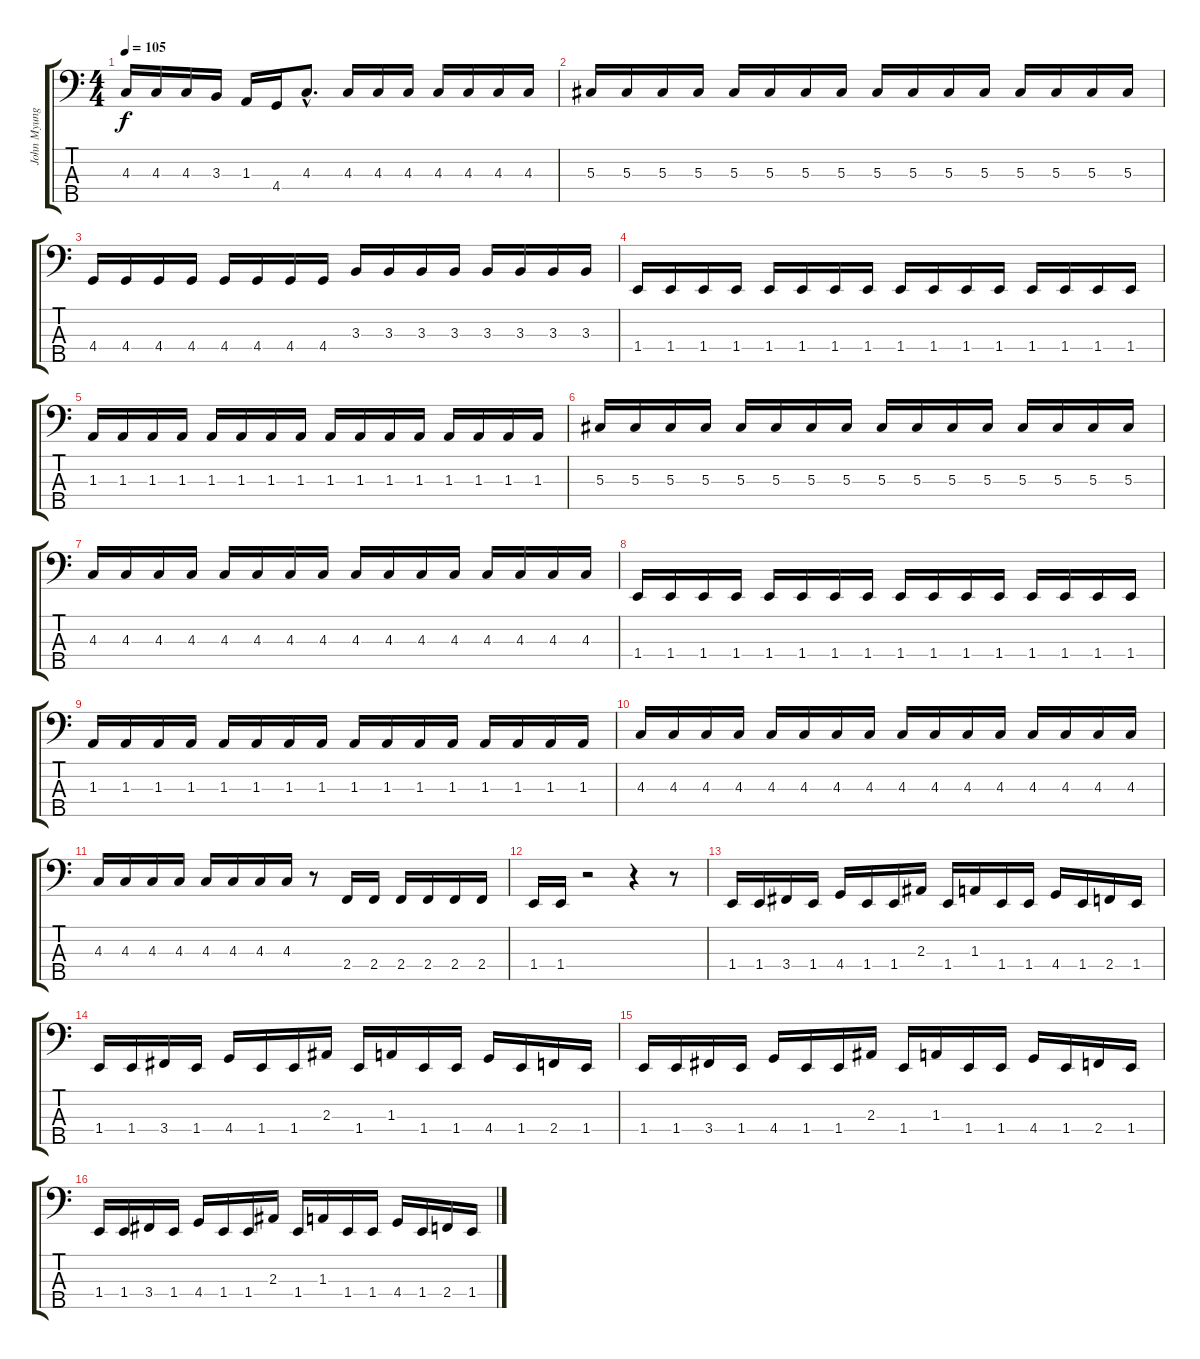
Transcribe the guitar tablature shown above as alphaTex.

\track ("John Myung" "John Myung") {instrument electricbassfinger}
\staff {score tabs}
\tuning (Gb2 Db2 Ab1 Eb1 Bb0) {hide}
\ts (4 4)
\tempo 105
\clef f4
\ks c
4.3.16{dy f} 4.3.16 4.3.16 3.3.16 1.3.16 4.4.16 4.3{hac}.8{d} 4.3.16 4.3.16 4.3.16 4.3.16 4.3.16 4.3.16 4.3.16 |
5.3.16 5.3.16 5.3.16 5.3.16 5.3.16 5.3.16 5.3.16 5.3.16 5.3.16 5.3.16 5.3.16 5.3.16 5.3.16 5.3.16 5.3.16 5.3.16 |
4.4.16 4.4.16 4.4.16 4.4.16 4.4.16 4.4.16 4.4.16 4.4.16 3.3.16 3.3.16 3.3.16 3.3.16 3.3.16 3.3.16 3.3.16 3.3.16 |
1.4.16 1.4.16 1.4.16 1.4.16 1.4.16 1.4.16 1.4.16 1.4.16 1.4.16 1.4.16 1.4.16 1.4.16 1.4.16 1.4.16 1.4.16 1.4.16 |
1.3.16 1.3.16 1.3.16 1.3.16 1.3.16 1.3.16 1.3.16 1.3.16 1.3.16 1.3.16 1.3.16 1.3.16 1.3.16 1.3.16 1.3.16 1.3.16 |
5.3.16 5.3.16 5.3.16 5.3.16 5.3.16 5.3.16 5.3.16 5.3.16 5.3.16 5.3.16 5.3.16 5.3.16 5.3.16 5.3.16 5.3.16 5.3.16 |
4.3.16 4.3.16 4.3.16 4.3.16 4.3.16 4.3.16 4.3.16 4.3.16 4.3.16 4.3.16 4.3.16 4.3.16 4.3.16 4.3.16 4.3.16 4.3.16 |
1.4.16 1.4.16 1.4.16 1.4.16 1.4.16 1.4.16 1.4.16 1.4.16 1.4.16 1.4.16 1.4.16 1.4.16 1.4.16 1.4.16 1.4.16 1.4.16 |
1.3.16 1.3.16 1.3.16 1.3.16 1.3.16 1.3.16 1.3.16 1.3.16 1.3.16 1.3.16 1.3.16 1.3.16 1.3.16 1.3.16 1.3.16 1.3.16 |
4.3.16 4.3.16 4.3.16 4.3.16 4.3.16 4.3.16 4.3.16 4.3.16 4.3.16 4.3.16 4.3.16 4.3.16 4.3.16 4.3.16 4.3.16 4.3.16 |
4.3.16 4.3.16 4.3.16 4.3.16 4.3.16 4.3.16 4.3.16 4.3.16 r.8 2.4.16 2.4.16 2.4.16 2.4.16 2.4.16 2.4.16 |
1.4.16 1.4.16 r.2 r.4 r.8 |
1.4.16 1.4.16 3.4.16 1.4.16 4.4.16 1.4.16 1.4.16 2.3.16 1.4.16 1.3.16 1.4.16 1.4.16 4.4.16 1.4.16 2.4.16 1.4.16 |
1.4.16 1.4.16 3.4.16 1.4.16 4.4.16 1.4.16 1.4.16 2.3.16 1.4.16 1.3.16 1.4.16 1.4.16 4.4.16 1.4.16 2.4.16 1.4.16 |
1.4.16 1.4.16 3.4.16 1.4.16 4.4.16 1.4.16 1.4.16 2.3.16 1.4.16 1.3.16 1.4.16 1.4.16 4.4.16 1.4.16 2.4.16 1.4.16 |
1.4.16 1.4.16 3.4.16 1.4.16 4.4.16 1.4.16 1.4.16 2.3.16 1.4.16 1.3.16 1.4.16 1.4.16 4.4.16 1.4.16 2.4.16 1.4.16
